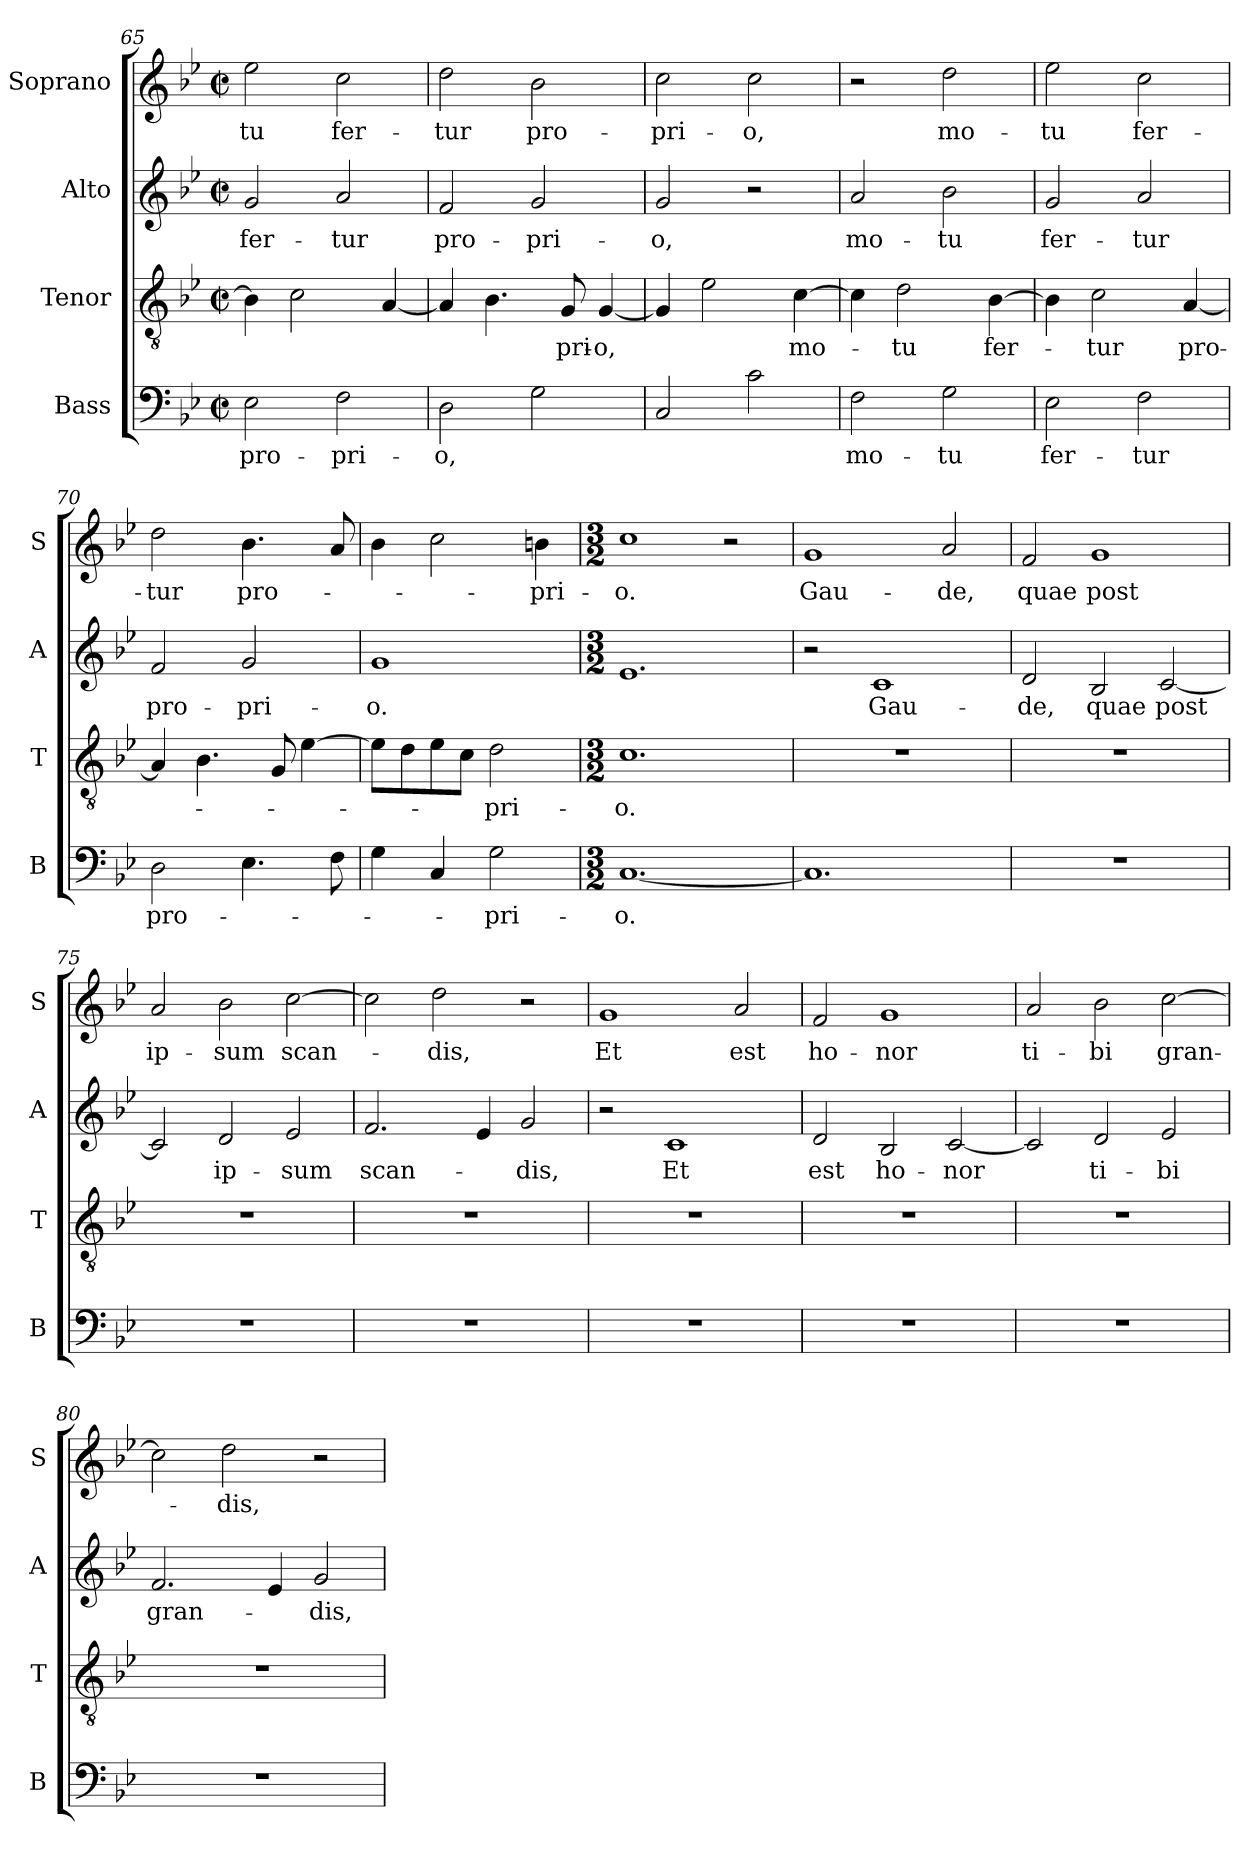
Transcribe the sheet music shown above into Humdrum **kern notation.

**kern	**text	**kern	**text	**kern	**text	**kern	**text
*part4	*part4	*part3	*part3	*part2	*part2	*part1	*part1
*staff4	*staff4	*staff3	*staff3	*staff2	*staff2	*staff1	*staff1
*I"Bass	*	*I"Tenor	*	*I"Alto	*	*I"Soprano	*
*I'B	*	*I'T	*	*I'A	*	*I'S	*
*clefF4	*	*clefGv2	*	*clefG2	*	*clefG2	*
*k[b-e-]	*	*k[b-e-]	*	*k[b-e-]	*	*k[b-e-]	*
*B-:	*	*B-:	*	*B-:	*	*B-:	*
*M2/2	*	*M2/2	*	*M2/2	*	*M2/2	*
*met(c|)	*	*met(c|)	*	*met(c|)	*	*met(c|)	*
=65	=65	=65	=65	=65	=65	=65	=65
!	!LO:LY:b	!	!	!	!LO:LY:b	!	!LO:LY:b
2E-\	pro-	4B-\]	.	2g/	fer-	2ee-\	-tu
.	.	2c\	.	.	.	.	.
!	!LO:LY:b	!	!	!	!LO:LY:b	!	!LO:LY:b
2F\	-pri-	.	.	2a/	-tur	2cc\	fer-
.	.	[4A/	.	.	.	.	.
=66	=66	=66	=66	=66	=66	=66	=66
!	!LO:LY:b	!	!	!	!LO:LY:b	!	!LO:LY:b
2D\	-o,	4A/]	.	2f/	pro-	2dd\	-tur
.	.	4.B-\	.	.	.	.	.
!	!	!	!	!	!LO:LY:b	!	!LO:LY:b
2G\	.	.	.	2g/	-pri-	2b-\	pro-
!	!	!	!LO:LY:b	!	!	!	!
.	.	8G/	-pri-	.	.	.	.
!	!	!	!LO:LY:b	!	!	!	!
.	.	[4G/	-o,	.	.	.	.
!!LO:LB:g=z
=67	=67	=67	=67	=67	=67	=67	=67
!	!	!	!	!	!LO:LY:b	!	!LO:LY:b
2C/	.	4G/]	.	2g/	-o,	2cc\	-pri-
.	.	2e-\	.	.	.	.	.
!	!	!	!	!	!	!	!LO:LY:b
2c\	.	.	.	2r	.	2cc\	-o,
!	!	!	!LO:LY:b	!	!	!	!
.	.	[4c\	mo-	.	.	.	.
=68	=68	=68	=68	=68	=68	=68	=68
!	!LO:LY:b	!	!	!	!LO:LY:b	!	!
2F\	mo-	4c\]	.	2a/	mo-	2r	.
!	!	!	!LO:LY:b	!	!	!	!
.	.	2d\	-tu	.	.	.	.
!	!LO:LY:b	!	!	!	!LO:LY:b	!	!LO:LY:b
2G\	-tu	.	.	2b-\	-tu	2dd\	mo-
!	!	!	!LO:LY:b	!	!	!	!
.	.	[4B-\	fer-	.	.	.	.
=69	=69	=69	=69	=69	=69	=69	=69
!	!LO:LY:b	!	!	!	!LO:LY:b	!	!LO:LY:b
2E-\	fer-	4B-\]	.	2g/	fer-	2ee-\	-tu
!	!	!	!LO:LY:b	!	!	!	!
.	.	2c\	-tur	.	.	.	.
!	!LO:LY:b	!	!	!	!LO:LY:b	!	!LO:LY:b
2F\	-tur	.	.	2a/	-tur	2cc\	fer-
!	!	!	!LO:LY:b	!	!	!	!
.	.	[4A/	pro-	.	.	.	.
=70	=70	=70	=70	=70	=70	=70	=70
!	!LO:LY:b	!	!	!	!LO:LY:b	!	!LO:LY:b
2D\	pro-	4A/]	.	2f/	pro-	2dd\	-tur
.	.	4.B-\	.	.	.	.	.
!	!	!	!	!	!LO:LY:b	!	!LO:LY:b
4.E-\	.	.	.	2g/	-pri-	4.b-\	pro-
.	.	8G/	.	.	.	.	.
.	.	[4e-\	.	.	.	.	.
8F\	.	.	.	.	.	8a/	.
=71	=71	=71	=71	=71	=71	=71	=71
!	!	!	!	!	!LO:LY:b	!	!
4G\	.	8e-\L]	.	1g	-o.	4b-\	.
.	.	8d\	.	.	.	.	.
4C/	.	8e-\	.	.	.	2cc\	.
.	.	8c\J	.	.	.	.	.
!	!LO:LY:b	!	!LO:LY:b	!	!	!	!
2G\	-pri-	2d\	-pri-	.	.	.	.
!	!	!	!	!	!	!	!LO:LY:b
.	.	.	.	.	.	4bn\	-pri-
!!LO:PB:g=z
=72	=72	=72	=72	=72	=72	=72	=72
*M3/2	*	*M3/2	*	*M3/2	*	*M3/2	*
!	!LO:LY:b	!	!LO:LY:b	!	!	!	!LO:LY:b
[1.C	-o.	1.c	-o.	1.e-	.	1cc	-o.
.	.	.	.	.	.	2r	.
=73	=73	=73	=73	=73	=73	=73	=73
!	!	!	!	!	!	!	!LO:LY:b
1.C]	.	1.r	.	2r	.	1g	Gau-
!	!	!	!	!	!LO:LY:b	!	!
.	.	.	.	1c	Gau-	.	.
!	!	!	!	!	!	!	!LO:LY:b
.	.	.	.	.	.	2a/	-de,
=74	=74	=74	=74	=74	=74	=74	=74
!	!	!	!	!	!LO:LY:b	!	!LO:LY:b
1.r	.	1.r	.	2d/	-de,	2f/	quae
!	!	!	!	!	!LO:LY:b	!	!LO:LY:b
.	.	.	.	2B-/	quae	1g	post
!	!	!	!	!	!LO:LY:b	!	!
.	.	.	.	[2c/	post	.	.
=75	=75	=75	=75	=75	=75	=75	=75
!	!	!	!	!	!	!	!LO:LY:b
1.r	.	1.r	.	2c/]	.	2a/	ip-
!	!	!	!	!	!LO:LY:b	!	!LO:LY:b
.	.	.	.	2d/	ip-	2b-\	-sum
!	!	!	!	!	!LO:LY:b	!	!LO:LY:b
.	.	.	.	2e-/	-sum	[2cc\	scan-
!!LO:LB:g=z
=76	=76	=76	=76	=76	=76	=76	=76
!	!	!	!	!	!LO:LY:b	!	!
1.r	.	1.r	.	2.f/	scan-	2cc\]	.
!	!	!	!	!	!	!	!LO:LY:b
.	.	.	.	.	.	2dd\	-dis,
.	.	.	.	4e-/	.	.	.
!	!	!	!	!	!LO:LY:b	!	!
.	.	.	.	2g/	-dis,	2r	.
=77	=77	=77	=77	=77	=77	=77	=77
!	!	!	!	!	!	!	!LO:LY:b
1.r	.	1.r	.	2r	.	1g	Et
!	!	!	!	!	!LO:LY:b	!	!
.	.	.	.	1c	Et	.	.
!	!	!	!	!	!	!	!LO:LY:b
.	.	.	.	.	.	2a/	est
=78	=78	=78	=78	=78	=78	=78	=78
!	!	!	!	!	!LO:LY:b	!	!LO:LY:b
1.r	.	1.r	.	2d/	est	2f/	ho-
!	!	!	!	!	!LO:LY:b	!	!LO:LY:b
.	.	.	.	2B-/	ho-	1g	-nor
!	!	!	!	!	!LO:LY:b	!	!
.	.	.	.	[2c/	-nor	.	.
=79	=79	=79	=79	=79	=79	=79	=79
!	!	!	!	!	!	!	!LO:LY:b
1.r	.	1.r	.	2c/]	.	2a/	ti-
!	!	!	!	!	!LO:LY:b	!	!LO:LY:b
.	.	.	.	2d/	ti-	2b-\	-bi
!	!	!	!	!	!LO:LY:b	!	!LO:LY:b
.	.	.	.	2e-/	-bi	[2cc\	gran-
!!LO:LB:g=z
=80	=80	=80	=80	=80	=80	=80	=80
!	!	!	!	!	!LO:LY:b	!	!
1.r	.	1.r	.	2.f/	gran-	2cc\]	.
!	!	!	!	!	!	!	!LO:LY:b
.	.	.	.	.	.	2dd\	-dis,
.	.	.	.	4e-/	.	.	.
!	!	!	!	!	!LO:LY:b	!	!
.	.	.	.	2g/	-dis,	2r	.
=	=	=	=	=	=	=	=
*-	*-	*-	*-	*-	*-	*-	*-
